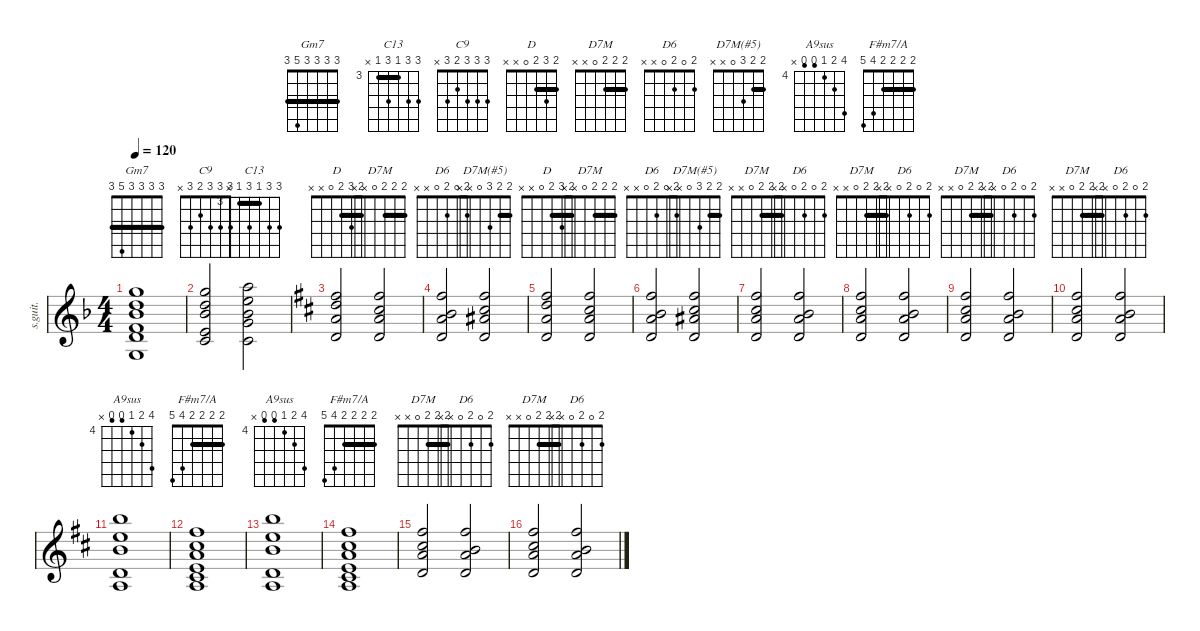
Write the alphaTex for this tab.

\defaultSystemsLayout 4
\hideDynamics
\bracketExtendMode nobrackets
\otherSystemsTrackNameOrientation horizontal
\chordDiagramsInScore
\track ("Steel Guitar" "s.guit.") {instrument acousticguitarsteel}
\staff {score}
\tuning (E4 B3 G3 D3 A2 E2)
\chord ("Gm7" 3 3 3 3 5 3) {showfingering false barre (3 3 3 3)}
\chord ("C13" 5 5 3 5 3 x) {firstfret 3 showfingering false barre 3}
\chord ("C9" 3 3 3 2 3 x) {showfingering false}
\chord ("D" 2 3 2 0 x x) {showfingering false barre 2}
\chord ("D7M" 2 2 2 0 x x) {showfingering false barre (2 2)}
\chord ("D6" 2 0 2 0 x x) {showfingering false}
\chord ("D7M(#5)" 2 2 3 0 x x) {showfingering false barre 2}
\chord ("A9sus" 7 5 4 3 3 x) {firstfret 4 showfingering false}
\chord ("F#m7/A" 2 2 2 2 4 5) {showfingering false barre (2 2 2)}
\ts (4 4)
\tempo 120
\clef g2
\ks f
(3.6{acc forcenatural} 5.5{acc forcenatural} 3.4{acc forcenatural} 3.3{acc b} 3.2{acc forcenatural} 3.1{acc forcenatural}).1{ch "Gm7" dy mf beam Up} |
(3.5{acc forcenatural} 2.4{acc forcenatural} 3.3{acc b} 3.2{acc forcenatural} 3.1{acc forcenatural}).2{ch "C9" beam Up} (3.5{acc forcenatural} 5.4{acc forcenatural} 3.3{acc b} 5.2{acc forcenatural} 5.1{acc forcenatural}).2{ch "C13" beam Down} |
\ks d
(0.4{acc forcenatural} 2.3{acc forcenatural} 3.2{acc forcenatural} 2.1{acc #}).2{ch "D" beam Up} (0.4{acc forcenatural} 2.3{acc forcenatural} 2.2{acc #} 2.1{acc #}).2{ch "D7M" beam Up} |
(0.4{acc forcenatural} 2.3{acc forcenatural} 0.2{acc forcenatural} 2.1{acc #}).2{ch "D6" beam Up} (0.4{acc forcenatural} 3.3{acc #} 2.2{acc #} 2.1{acc #}).2{ch "D7M(#5)" beam Up} |
(0.4{acc forcenatural} 2.3{acc forcenatural} 3.2{acc forcenatural} 2.1{acc #}).2{ch "D" beam Up} (0.4{acc forcenatural} 2.3{acc forcenatural} 2.2{acc #} 2.1{acc #}).2{ch "D7M" beam Up} |
(0.4{acc forcenatural} 2.3{acc forcenatural} 0.2{acc forcenatural} 2.1{acc #}).2{ch "D6" beam Up} (0.4{acc forcenatural} 3.3{acc #} 2.2{acc #} 2.1{acc #}).2{ch "D7M(#5)" beam Up} |
(0.4{acc forcenatural} 2.3{acc forcenatural} 2.2{acc #} 2.1{acc #}).2{ch "D7M" beam Up} (0.4{acc forcenatural} 2.3{acc forcenatural} 0.2{acc forcenatural} 2.1{acc #}).2{ch "D6" beam Up} |
(0.4{acc forcenatural} 2.3{acc forcenatural} 2.2{acc #} 2.1{acc #}).2{ch "D7M" beam Up} (0.4{acc forcenatural} 2.3{acc forcenatural} 0.2{acc forcenatural} 2.1{acc #}).2{ch "D6" beam Up} |
(0.4{acc forcenatural} 2.3{acc forcenatural} 2.2{acc #} 2.1{acc #}).2{ch "D7M" beam Up} (0.4{acc forcenatural} 2.3{acc forcenatural} 0.2{acc forcenatural} 2.1{acc #}).2{ch "D6" beam Up} |
(0.4{acc forcenatural} 2.3{acc forcenatural} 2.2{acc #} 2.1{acc #}).2{ch "D7M" beam Up} (0.4{acc forcenatural} 2.3{acc forcenatural} 0.2{acc forcenatural} 2.1{acc #}).2{ch "D6" beam Up} |
(0.5{acc forcenatural} 0.4{acc forcenatural} 4.3{acc forcenatural} 5.2{acc forcenatural} 7.1{acc forcenatural}).1{ch "A9sus" beam Up} |
(5.6{acc forcenatural} 4.5{acc #} 2.4{acc forcenatural} 2.3{acc forcenatural} 2.2{acc #} 2.1{acc #}).1{ch "F#m7/A" beam Up} |
(0.5{acc forcenatural} 0.4{acc forcenatural} 4.3{acc forcenatural} 5.2{acc forcenatural} 7.1{acc forcenatural}).1{ch "A9sus" beam Up} |
(5.6{acc forcenatural} 4.5{acc #} 2.4{acc forcenatural} 2.3{acc forcenatural} 2.2{acc #} 2.1{acc #}).1{ch "F#m7/A" beam Up} |
(0.4{acc forcenatural} 2.3{acc forcenatural} 2.2{acc #} 2.1{acc #}).2{ch "D7M" beam Up} (0.4{acc forcenatural} 2.3{acc forcenatural} 0.2{acc forcenatural} 2.1{acc #}).2{ch "D6" beam Up} |
(0.4{acc forcenatural} 2.3{acc forcenatural} 2.2{acc #} 2.1{acc #}).2{ch "D7M" beam Up} (0.4{acc forcenatural} 2.3{acc forcenatural} 0.2{acc forcenatural} 2.1{acc #}).2{ch "D6" beam Up}
